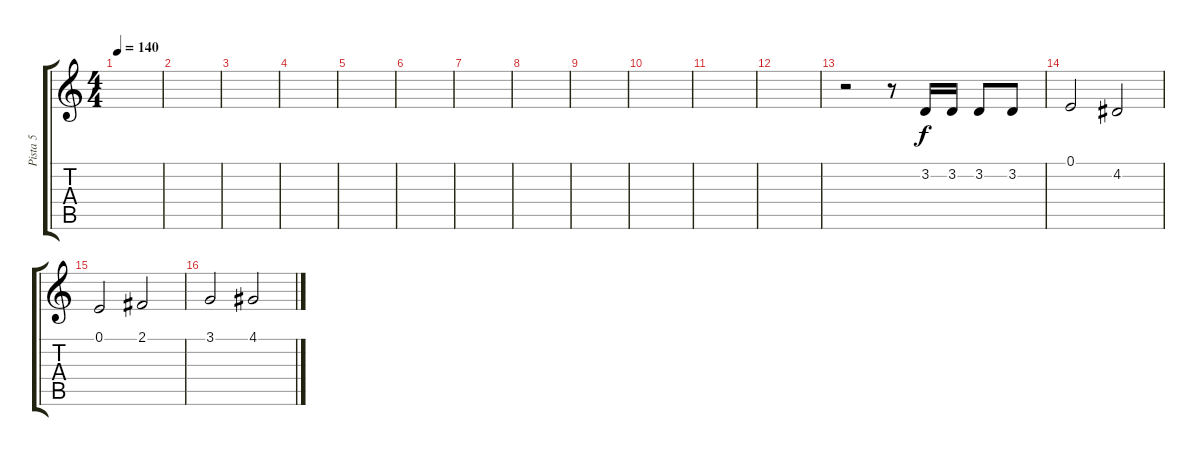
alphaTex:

\track ("Pista 5" "Pista 5") {instrument lead1square}
\staff {score tabs}
\tuning (E4 B3 G3 D3 A2 E2) {hide}
\ts (4 4)
\tempo 140
\clef g2
\ks c
|
|
|
|
|
|
|
|
|
|
|
|
r.2 r.8 3.2.16 3.2.16 3.2.8 3.2.8 |
0.1.2 4.2.2 |
0.1.2 2.1.2 |
3.1.2 4.1.2
